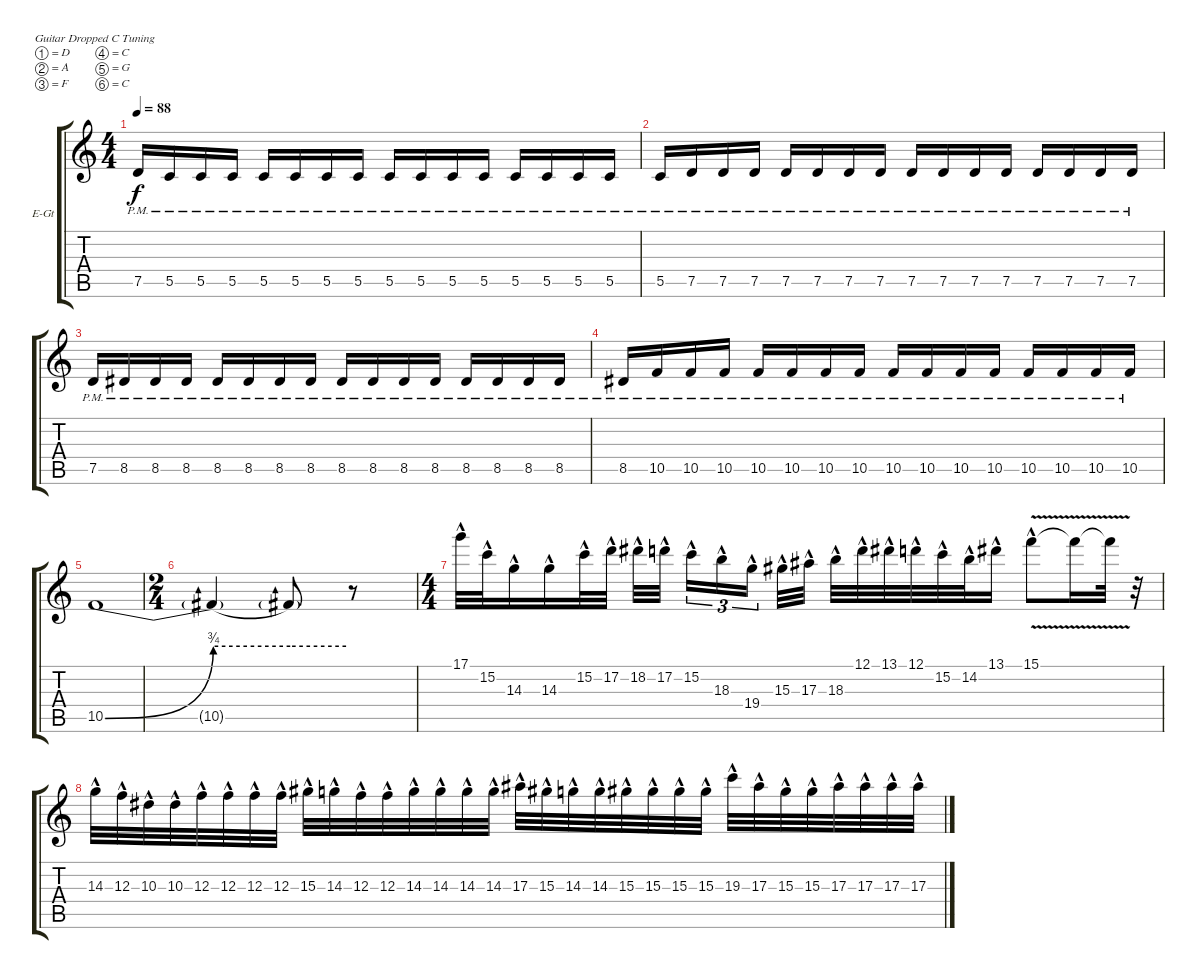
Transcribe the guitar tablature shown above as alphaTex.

\bracketExtendMode groupsimilarinstruments
\firstSystemTrackNameOrientation horizontal
\otherSystemsTrackNameOrientation horizontal
\track ("Track 2" "E-Gt") {instrument distortionguitar}
\staff {score tabs}
\tuning (D4 A3 F3 C3 G2 C2)
\ts (4 4)
\tempo 88
\clef g2
\ks c
7.5{pm}.16{dy f} 5.5{pm}.16 5.5{pm}.16 5.5{pm}.16 5.5{pm}.16 5.5{pm}.16 5.5{pm}.16 5.5{pm}.16 5.5{pm}.16 5.5{pm}.16 5.5{pm}.16 5.5{pm}.16 5.5{pm}.16 5.5{pm}.16 5.5{pm}.16 5.5{pm}.16 |
5.5{pm}.16 7.5{pm}.16 7.5{pm}.16 7.5{pm}.16 7.5{pm}.16 7.5{pm}.16 7.5{pm}.16 7.5{pm}.16 7.5{pm}.16 7.5{pm}.16 7.5{pm}.16 7.5{pm}.16 7.5{pm}.16 7.5{pm}.16 7.5{pm}.16 7.5{pm}.16 |
7.5{pm}.16 8.5{pm}.16 8.5{pm}.16 8.5{pm}.16 8.5{pm}.16 8.5{pm}.16 8.5{pm}.16 8.5{pm}.16 8.5{pm}.16 8.5{pm}.16 8.5{pm}.16 8.5{pm}.16 8.5{pm}.16 8.5{pm}.16 8.5{pm}.16 8.5{pm}.16 |
8.5{pm}.16 10.5{pm}.16 10.5{pm}.16 10.5{pm}.16 10.5{pm}.16 10.5{pm}.16 10.5{pm}.16 10.5{pm}.16 10.5{pm}.16 10.5{pm}.16 10.5{pm}.16 10.5{pm}.16 10.5{pm}.16 10.5{pm}.16 10.5{pm}.16 10.5{pm}.16 |
10.5{be (bend 0 0 60 3)}.1 |
\ts (2 4)
\beaming (8 2 2)
10.5{be (hold 0 3 60 3) t}.4 10.5{be (hold 0 3 60 3) t}.8 r.8 |
\ts (4 4)
\beaming (8 2 2 2 2)
17.1{hac}.32 15.2{hac}.32 14.3{hac}.16 14.3{hac}.16 15.2{hac}.32 17.2{hac}.32 18.2{hac}.32 17.2{hac}.32 15.2{hac}.16{tu (3 2)} 18.3{hac}.16{tu (3 2)} 19.4{hac}.16{tu (3 2)} 15.3{hac}.32 17.3{hac}.32 18.3{hac}.32 12.1{hac}.32 13.1{hac}.32 12.1{hac}.32 15.2{hac}.32 14.2{hac}.32 13.1{hac}.16 15.1{v hac}.8 15.1{v t}.16 15.1{v t}.32 r.32 |
14.3{hac}.32 12.3{hac}.32 10.3{hac}.32 10.3{hac}.32 12.3{hac}.32 12.3{hac}.32 12.3{hac}.32 12.3{hac}.32 15.3{hac}.32 14.3{hac}.32 12.3{hac}.32 12.3{hac}.32 14.3{hac}.32 14.3{hac}.32 14.3{hac}.32 14.3{hac}.32 17.3{hac}.32 15.3{hac}.32 14.3{hac}.32 14.3{hac}.32 15.3{hac}.32 15.3{hac}.32 15.3{hac}.32 15.3{hac}.32 19.3{hac}.32 17.3{hac}.32 15.3{hac}.32 15.3{hac}.32 17.3{hac}.32 17.3{hac}.32 17.3{hac}.32 17.3{hac}.32
